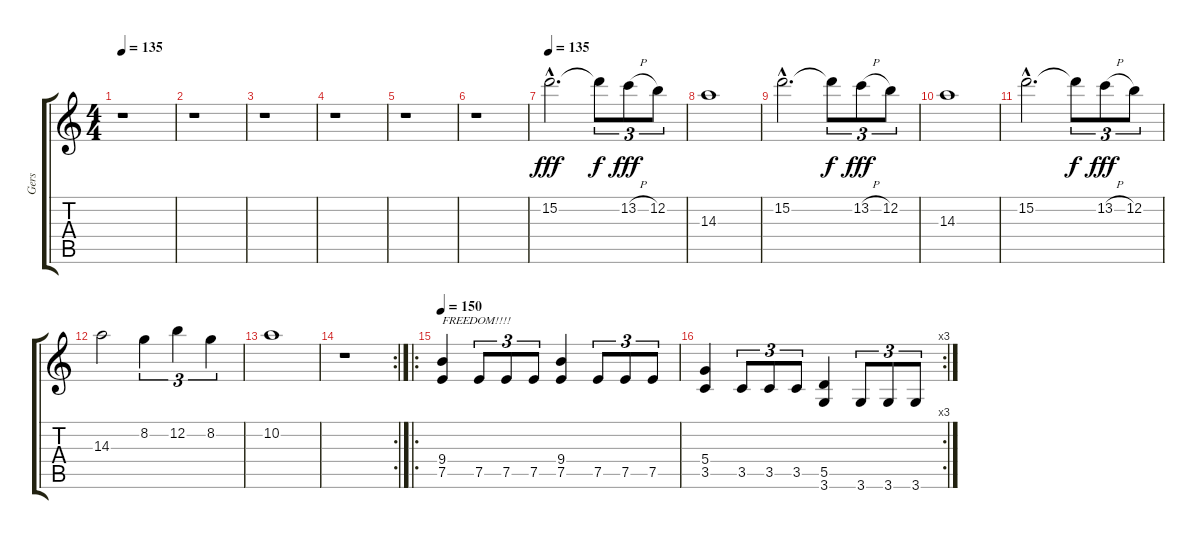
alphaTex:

\track ("Gers" "Gers") {instrument distortionguitar}
\staff {score tabs}
\tuning (E4 B3 G3 D3 A2 E2) {hide}
\ts (4 4)
\tempo 135
\clef g2
\ks c
r.1{dy fff} |
r.1 |
r.1 |
r.1 |
r.1 |
r.1 |
\tempo 135
15.2{hac}.2{d instrument electricguitarjazz} 15.2{t}.8{tu (3 2) dy f} 13.2{h}.8{tu (3 2) dy fff} 12.2.8{tu (3 2)} |
14.3.1 |
15.2{hac}.2{d} 15.2{t}.8{tu (3 2) dy f} 13.2{h}.8{tu (3 2) dy fff} 12.2.8{tu (3 2)} |
14.3.1 |
15.2{hac}.2{d} 15.2{t}.8{tu (3 2) dy f} 13.2{h}.8{tu (3 2) dy fff} 12.2.8{tu (3 2)} |
14.3.2 8.2.4{tu (3 2)} 12.2.4{tu (3 2)} 8.2.4{tu (3 2)} |
10.2.1 |
\rc 2
r.1 |
\ro
\tempo 150
(9.4 7.5).4{txt "FREEDOM!!!!" instrument distortionguitar} 7.5.8{tu (3 2)} 7.5.8{tu (3 2)} 7.5.8{tu (3 2)} (9.4 7.5).4 7.5.8{tu (3 2)} 7.5.8{tu (3 2)} 7.5.8{tu (3 2)} |
\rc 3
(5.4 3.5).4 3.5.8{tu (3 2)} 3.5.8{tu (3 2)} 3.5.8{tu (3 2)} (5.5 3.6).4 3.6.8{tu (3 2)} 3.6.8{tu (3 2)} 3.6.8{tu (3 2)}
